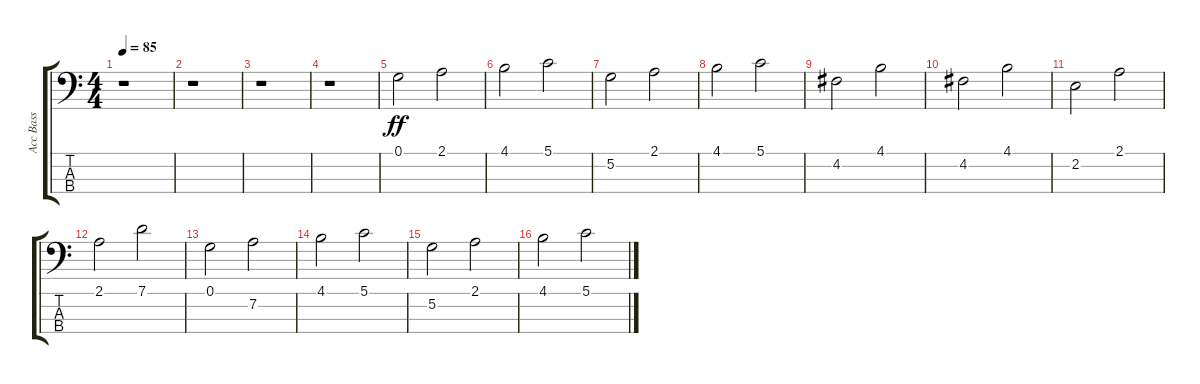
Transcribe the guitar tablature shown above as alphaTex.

\track ("Acc Bass" "Acc Bass") {instrument acousticbass}
\staff {score tabs}
\tuning (G2 D2 A1 E1) {hide}
\ts (4 4)
\tempo 85
\clef f4
\ks c
r.1{dy ff instrument acousticbass} |
r.1 |
r.1 |
r.1 |
0.1.2 2.1.2 |
4.1.2 5.1.2 |
5.2.2 2.1.2 |
4.1.2 5.1.2 |
4.2.2 4.1.2 |
4.2.2 4.1.2 |
2.2.2 2.1.2 |
2.1.2 7.1.2 |
0.1.2 7.2.2 |
4.1.2 5.1.2 |
5.2.2 2.1.2 |
4.1.2 5.1.2
